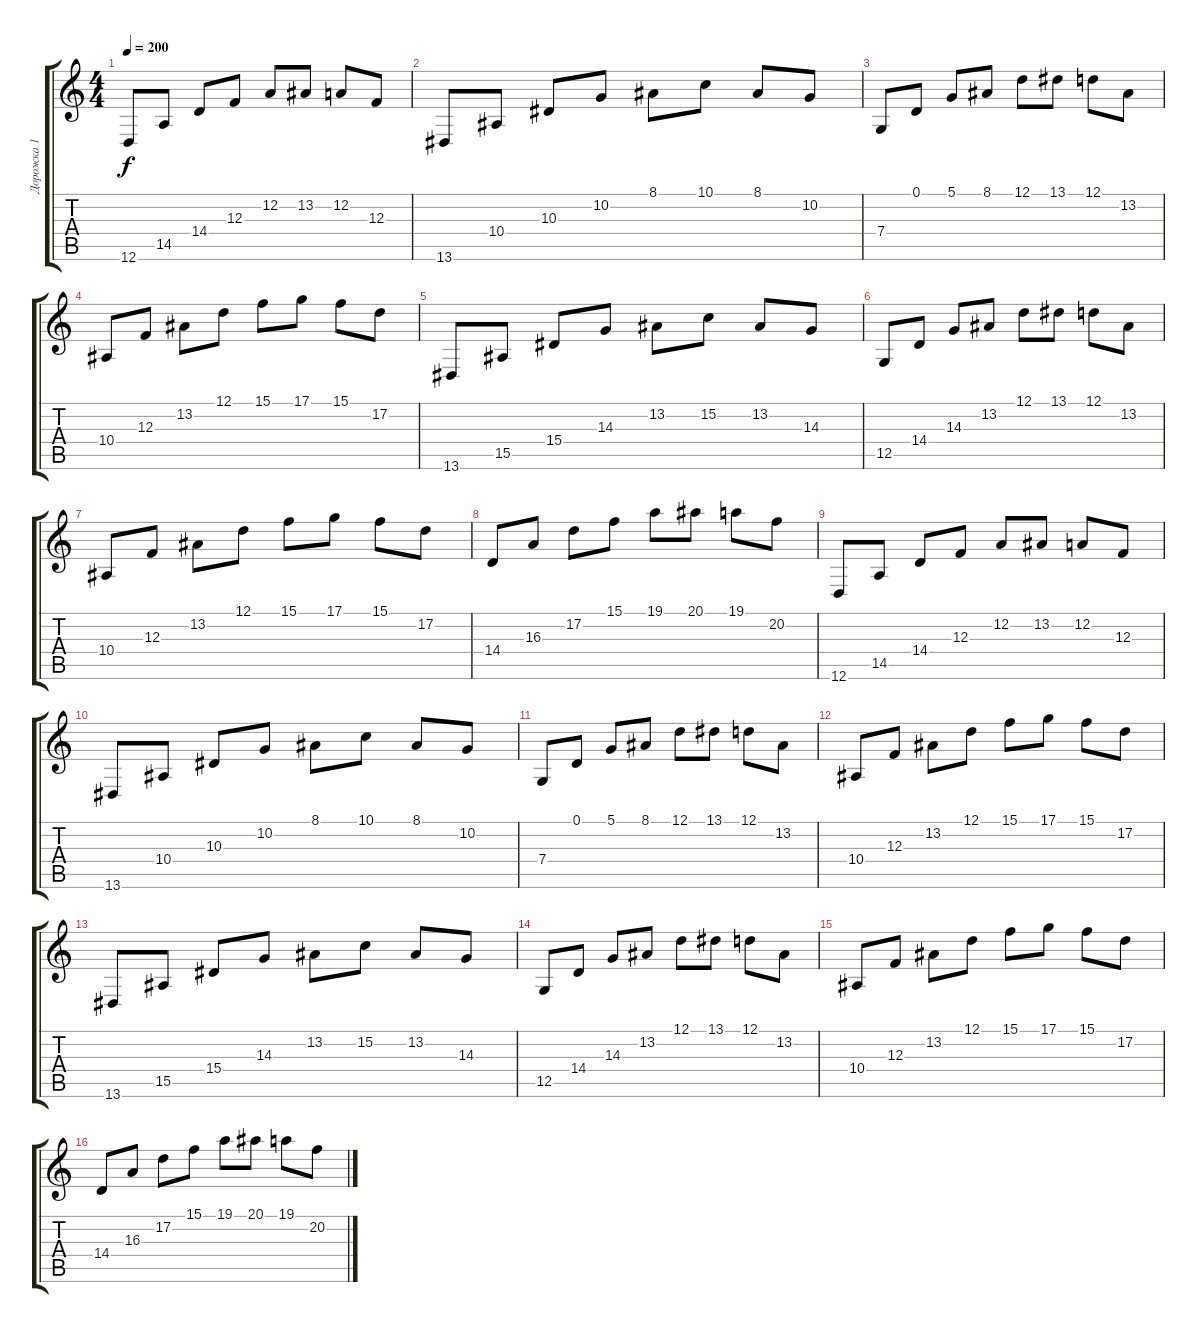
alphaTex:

\track ("Дорожка 1" "Дорожка 1") {instrument fx4atmosphere}
\staff {score tabs}
\tuning (D4 A3 F3 C3 G2 D2) {hide}
\ts (4 4)
\tempo 200
\clef g2
\ks c
12.6.8{dy f} 14.5.8 14.4.8 12.3.8 12.2.8 13.2.8 12.2.8 12.3.8 |
13.6.8 10.4.8 10.3.8 10.2.8 8.1.8 10.1.8 8.1.8 10.2.8 |
7.4.8 0.1.8 5.1.8 8.1.8 12.1.8 13.1.8 12.1.8 13.2.8 |
10.4.8 12.3.8 13.2.8 12.1.8 15.1.8 17.1.8 15.1.8 17.2.8 |
13.6.8 15.5.8 15.4.8 14.3.8 13.2.8 15.2.8 13.2.8 14.3.8 |
12.5.8 14.4.8 14.3.8 13.2.8 12.1.8 13.1.8 12.1.8 13.2.8 |
10.4.8 12.3.8 13.2.8 12.1.8 15.1.8 17.1.8 15.1.8 17.2.8 |
14.4.8 16.3.8 17.2.8 15.1.8 19.1.8 20.1.8 19.1.8 20.2.8 |
12.6.8 14.5.8 14.4.8 12.3.8 12.2.8 13.2.8 12.2.8 12.3.8 |
13.6.8 10.4.8 10.3.8 10.2.8 8.1.8 10.1.8 8.1.8 10.2.8 |
7.4.8 0.1.8 5.1.8 8.1.8 12.1.8 13.1.8 12.1.8 13.2.8 |
10.4.8 12.3.8 13.2.8 12.1.8 15.1.8 17.1.8 15.1.8 17.2.8 |
13.6.8 15.5.8 15.4.8 14.3.8 13.2.8 15.2.8 13.2.8 14.3.8 |
12.5.8 14.4.8 14.3.8 13.2.8 12.1.8 13.1.8 12.1.8 13.2.8 |
10.4.8 12.3.8 13.2.8 12.1.8 15.1.8 17.1.8 15.1.8 17.2.8 |
14.4.8 16.3.8 17.2.8 15.1.8 19.1.8 20.1.8 19.1.8 20.2.8
